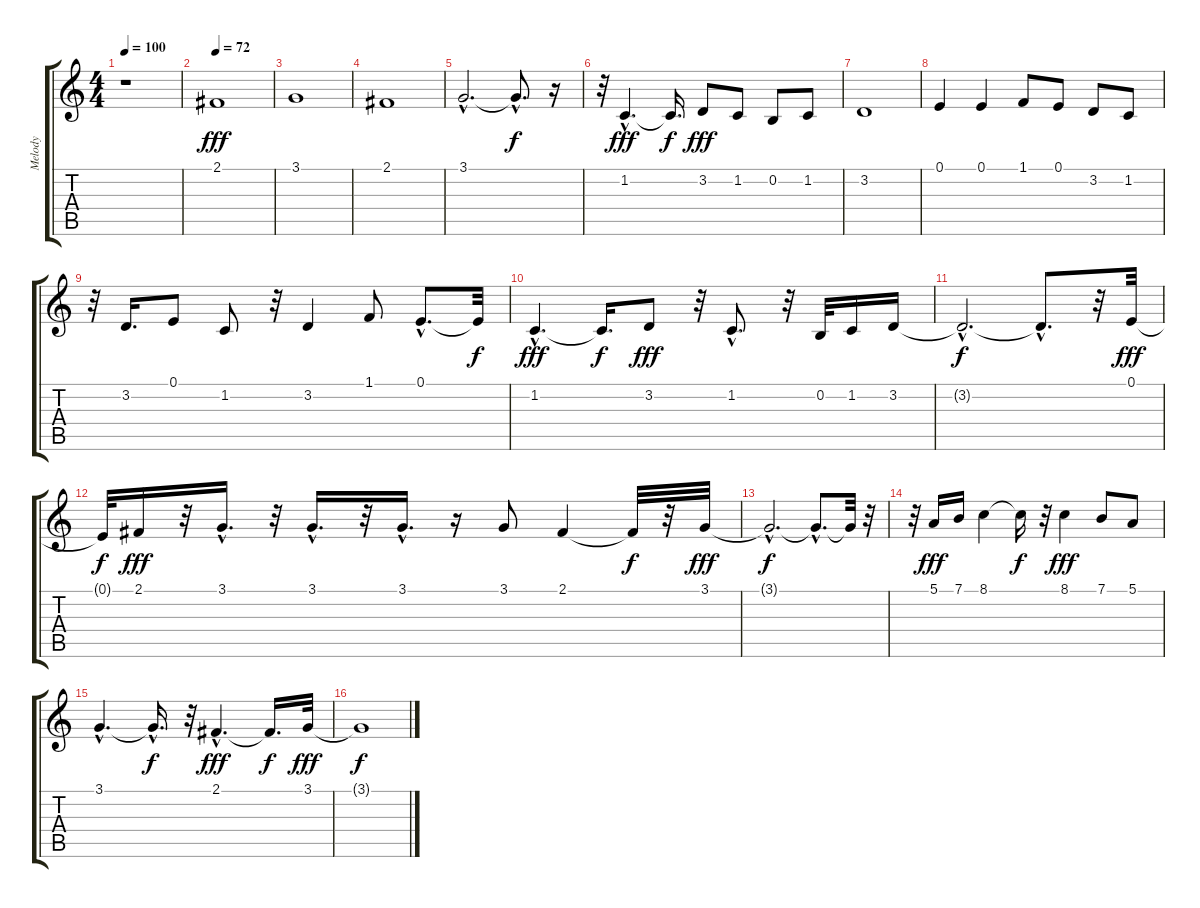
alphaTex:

\track ("Melody" "Melody") {instrument flute}
\staff {score tabs}
\tuning (E4 B3 G3 D3 A2 E2) {hide}
\ts (4 4)
\tempo 100
\clef g2
\ks c
r.1{dy fff instrument flute} |
\tempo 72
2.1.1 |
3.1.1 |
2.1.1 |
3.1{hac}.2{d} 3.1{hac t}.8{d dy f} r.16 |
r.32 1.2{hac}.4{d dy fff} 1.2{t}.16{d dy f} 3.2.8{dy fff} 1.2.8 0.2.8 1.2.8 |
3.2.1 |
0.1.4 0.1.4 1.1.8 0.1.8 3.2.8 1.2.8 |
r.32 3.2.16{d} 0.1.8 1.2.8 r.32 3.2.4 1.1.8 0.1{hac}.8{d} 0.1{t}.32{dy f} |
1.2{hac}.4{d dy fff} 1.2{t}.16{d dy f} 3.2.8{dy fff} r.32 1.2{hac}.8{d} r.32 0.2.32 1.2.16 3.2.16 |
3.2{hac t}.2{d dy f} 3.2{hac t}.8{d} r.32 0.1.32{dy fff} |
0.1{t}.32{dy f} 2.1.16{dy fff} r.32 3.1{hac}.16{d} r.32 3.1{hac}.16{d} r.32 3.1{hac}.16{d} r.16 3.1.8 2.1.4 2.1{t}.32{dy f} r.32 3.1.32{dy fff} |
3.1{hac t}.2{d dy f} 3.1{hac t}.8{d} 3.1{t}.32 r.32 |
r.32 5.1.16{dy fff} 7.1.16 8.1.4 8.1{t}.16{dy f} r.32 8.1.4{dy fff} 7.1.8 5.1.8 |
3.1{hac}.4{d} 3.1{hac t}.16{d dy f} r.32 2.1{hac}.4{d dy fff} 2.1{t}.16{d dy f} 3.1.32{dy fff} |
3.1{t}.1{dy f}
